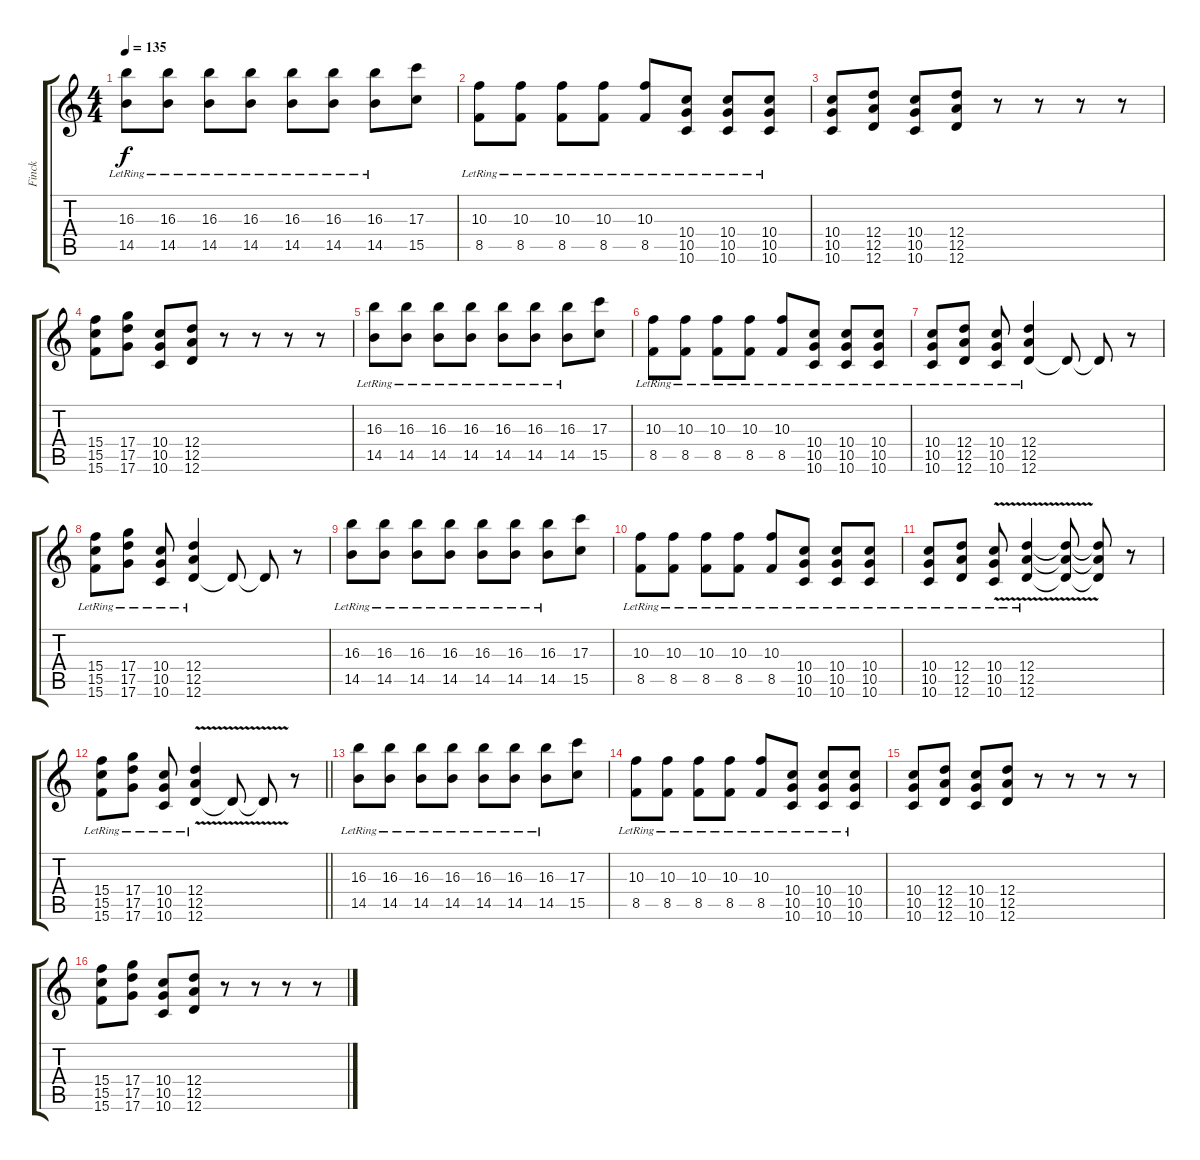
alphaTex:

\track ("Finck" "Finck") {instrument distortionguitar}
\staff {score tabs}
\tuning (E4 B3 G3 D3 A2 D2) {hide}
\ts (4 4)
\tempo 135
\clef g2
\ks c
(16.3 14.5{lr}).8{dy f} (16.3 14.5{lr}).8 (16.3 14.5{lr}).8 (16.3 14.5{lr}).8 (16.3 14.5{lr}).8 (16.3 14.5{lr}).8 (16.3 14.5{lr}).8 (17.3 15.5).8 |
(10.3 8.5{lr}).8 (10.3 8.5{lr}).8 (10.3 8.5{lr}).8 (10.3 8.5{lr}).8 (10.3 8.5{lr}).8 (10.4{lr} 10.5{lr} 10.6{lr}).8 (10.4{lr} 10.5{lr} 10.6{lr}).8 (10.4{lr} 10.5{lr} 10.6{lr}).8 |
(10.4 10.5 10.6).8 (12.4 12.5 12.6).8 (10.4 10.5 10.6).8 (12.4 12.5 12.6).8 r.8 r.8 r.8 r.8 |
(15.4 15.5 15.6).8 (17.4 17.5 17.6).8 (10.4 10.5 10.6).8 (12.4 12.5 12.6).8 r.8 r.8 r.8 r.8 |
(16.3 14.5{lr}).8 (16.3 14.5{lr}).8 (16.3 14.5{lr}).8 (16.3 14.5{lr}).8 (16.3 14.5{lr}).8 (16.3 14.5{lr}).8 (16.3 14.5{lr}).8 (17.3 15.5).8 |
(10.3 8.5{lr}).8 (10.3 8.5{lr}).8 (10.3 8.5{lr}).8 (10.3 8.5{lr}).8 (10.3 8.5{lr}).8 (10.4{lr} 10.5{lr} 10.6{lr}).8 (10.4{lr} 10.5{lr} 10.6{lr}).8 (10.4{lr} 10.5{lr} 10.6{lr}).8 |
(10.4{lr} 10.5{lr} 10.6{lr}).8 (12.4{lr} 12.5{lr} 12.6{lr}).8 (10.4{lr} 10.5{lr} 10.6{lr}).8 (12.4{lr} 12.5{lr} 12.6{lr}).4 12.6{t}.8 12.6{t}.8 r.8 |
(15.4{lr} 15.5{lr} 15.6{lr}).8 (17.4{lr} 17.5{lr} 17.6{lr}).8 (10.4{lr} 10.5{lr} 10.6{lr}).8 (12.4{lr} 12.5{lr} 12.6{lr}).4 12.6{t}.8 12.6{t}.8 r.8 |
(16.3 14.5{lr}).8 (16.3 14.5{lr}).8 (16.3 14.5{lr}).8 (16.3 14.5{lr}).8 (16.3 14.5{lr}).8 (16.3 14.5{lr}).8 (16.3 14.5{lr}).8 (17.3 15.5).8 |
(10.3 8.5{lr}).8 (10.3 8.5{lr}).8 (10.3 8.5{lr}).8 (10.3 8.5{lr}).8 (10.3 8.5{lr}).8 (10.4{lr} 10.5{lr} 10.6{lr}).8 (10.4{lr} 10.5{lr} 10.6{lr}).8 (10.4{lr} 10.5{lr} 10.6{lr}).8 |
(10.4{lr} 10.5{lr} 10.6{lr}).8 (12.4{lr} 12.5{lr} 12.6{lr}).8 (10.4{lr} 10.5{v lr} 10.6{lr}).8 (12.4{lr} 12.5{v lr} 12.6{lr}).4 (12.4{t} 12.5{t} 12.6{t}).8 (12.4{t} 12.5{t} 12.6{t}).8 r.8 |
\barLineRight lightlight
(15.4{lr} 15.5{lr} 15.6{lr}).8 (17.4{lr} 17.5{lr} 17.6{lr}).8 (10.4{lr} 10.5{lr} 10.6{lr}).8 (12.4{lr} 12.5{lr} 12.6{v lr}).4 12.6{v t}.8 12.6{v t}.8 r.8 |
(16.3 14.5{lr}).8 (16.3 14.5{lr}).8 (16.3 14.5{lr}).8 (16.3 14.5{lr}).8 (16.3 14.5{lr}).8 (16.3 14.5{lr}).8 (16.3 14.5{lr}).8 (17.3 15.5).8 |
(10.3 8.5{lr}).8 (10.3 8.5{lr}).8 (10.3 8.5{lr}).8 (10.3 8.5{lr}).8 (10.3 8.5{lr}).8 (10.4{lr} 10.5{lr} 10.6{lr}).8 (10.4{lr} 10.5{lr} 10.6{lr}).8 (10.4{lr} 10.5{lr} 10.6{lr}).8 |
(10.4 10.5 10.6).8 (12.4 12.5 12.6).8 (10.4 10.5 10.6).8 (12.4 12.5 12.6).8 r.8 r.8 r.8 r.8 |
(15.4 15.5 15.6).8 (17.4 17.5 17.6).8 (10.4 10.5 10.6).8 (12.4 12.5 12.6).8 r.8 r.8 r.8 r.8
